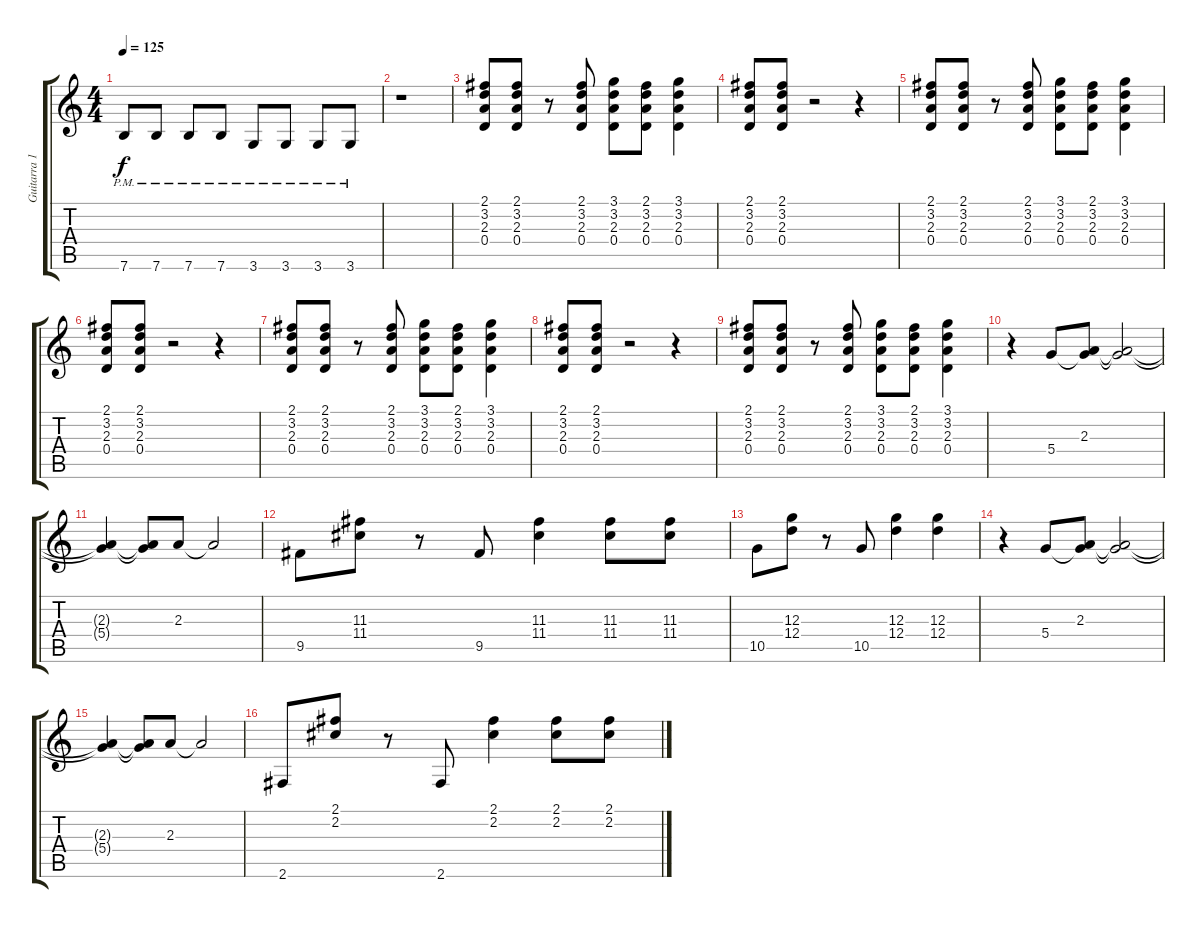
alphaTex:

\track ("Guitarra 1" "Guitarra 1") {instrument overdrivenguitar}
\staff {score tabs}
\tuning (E4 B3 G3 D3 A2 E2) {hide}
\ts (4 4)
\tempo 125
\clef g2
\ks c
7.6{pm}.8{dy f} 7.6{pm}.8 7.6{pm}.8 7.6{pm}.8 3.6{pm}.8 3.6{pm}.8 3.6{pm}.8 3.6{pm}.8 |
r.1 |
(2.1 3.2 2.3 0.4).8 (2.1 3.2 2.3 0.4).8 r.8 (2.1 3.2 2.3 0.4).8 (3.1 3.2 2.3 0.4).8 (2.1 3.2 2.3 0.4).8 (3.1 3.2 2.3 0.4).4 |
(2.1 3.2 2.3 0.4).8 (2.1 3.2 2.3 0.4).8 r.2 r.4 |
(2.1 3.2 2.3 0.4).8 (2.1 3.2 2.3 0.4).8 r.8 (2.1 3.2 2.3 0.4).8 (3.1 3.2 2.3 0.4).8 (2.1 3.2 2.3 0.4).8 (3.1 3.2 2.3 0.4).4 |
(2.1 3.2 2.3 0.4).8 (2.1 3.2 2.3 0.4).8 r.2 r.4 |
(2.1 3.2 2.3 0.4).8 (2.1 3.2 2.3 0.4).8 r.8 (2.1 3.2 2.3 0.4).8 (3.1 3.2 2.3 0.4).8 (2.1 3.2 2.3 0.4).8 (3.1 3.2 2.3 0.4).4 |
(2.1 3.2 2.3 0.4).8 (2.1 3.2 2.3 0.4).8 r.2 r.4 |
(2.1 3.2 2.3 0.4).8 (2.1 3.2 2.3 0.4).8 r.8 (2.1 3.2 2.3 0.4).8 (3.1 3.2 2.3 0.4).8 (2.1 3.2 2.3 0.4).8 (3.1 3.2 2.3 0.4).4 |
r.4 5.4.8 (2.3 5.4{t}).8 (2.3{t} 5.4{t}).2 |
(2.3{t} 5.4{t}).4 (2.3{t} 5.4{t}).8 2.3.8 2.3{t}.2 |
9.5.8 (11.3 11.4).8 r.8 9.5.8 (11.3 11.4).4 (11.3 11.4).8 (11.3 11.4).8 |
10.5.8 (12.3 12.4).8 r.8 10.5.8 (12.3 12.4).4 (12.3 12.4).4 |
r.4 5.4.8 (2.3 5.4{t}).8 (2.3{t} 5.4{t}).2 |
(2.3{t} 5.4{t}).4 (2.3{t} 5.4{t}).8 2.3.8 2.3{t}.2 |
2.6.8 (2.1 2.2).8 r.8 2.6.8 (2.1 2.2).4 (2.1 2.2).8 (2.1 2.2).8
